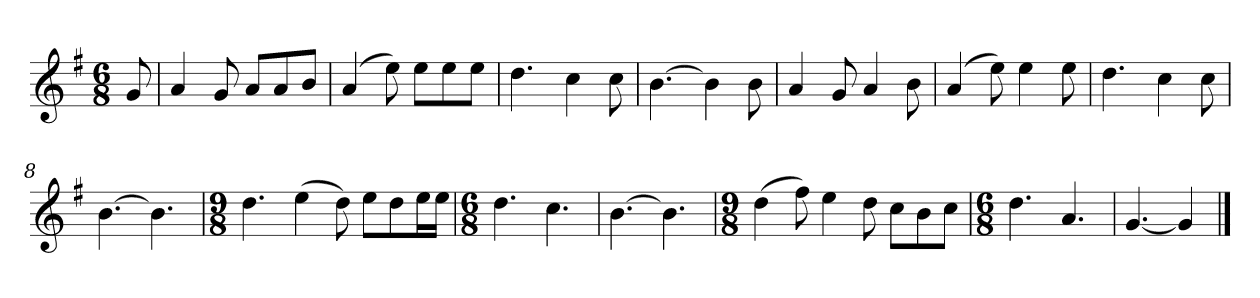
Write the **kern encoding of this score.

**kern
*part1
*staff1
*k[f#]
*M6/8
*MM120
=
8g
=1
4a
8g
8aL
8a
8bJ
=2
(4a
8ee)
8eeL
8ee
8eeJ
=3
4.dd
4cc
8cc
=4
[4.b
4b]
8b
=5
4a
8g
4a
8b
=6
(4a
8ee)
4ee
8ee
=7
4.dd
4cc
8cc
=8
[4.b
4.b]
=9
*M9/8
4.dd
(4ee
8dd)
8eeL
8dd
16eeL
16eeJJ
=10
*M6/8
4.dd
4.cc
=11
[4.b
4.b]
=12
*M9/8
(4dd
8ff#)
4ee
8dd
8ccL
8b
8ccJ
=13
*M6/8
4.dd
4.a
=14
[4.g
4g]
==
*-
